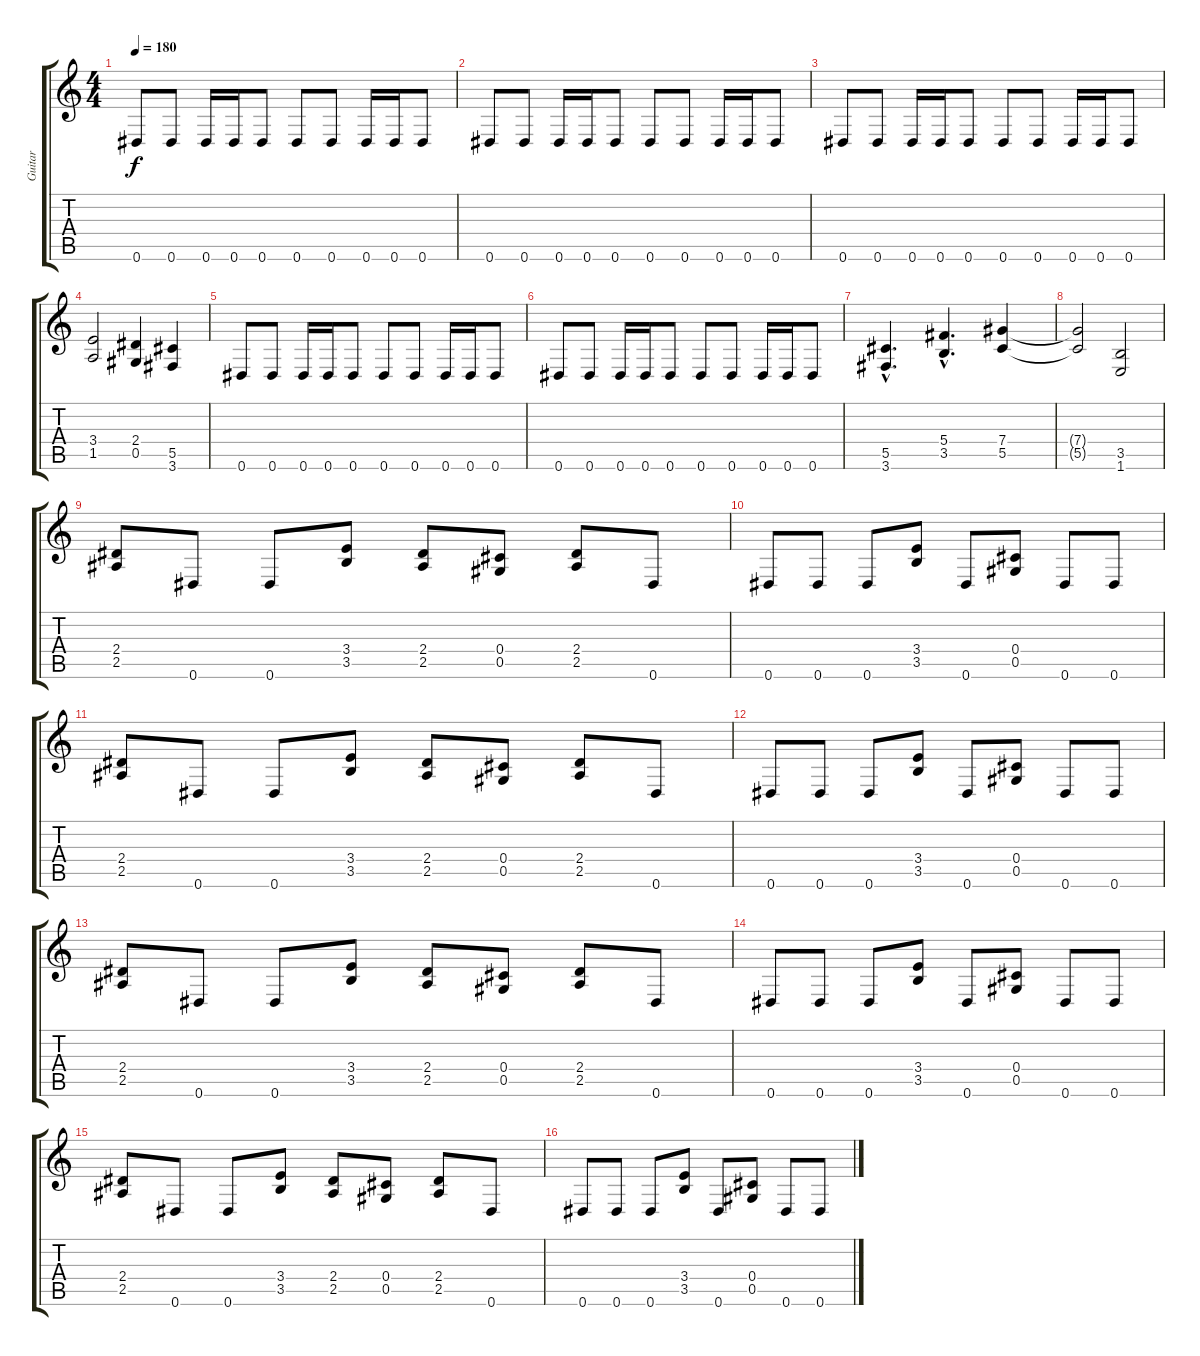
\track ("Guitar" "Guitar") {instrument distortionguitar}
\staff {score tabs}
\tuning (Eb4 Bb3 Gb3 Db3 Ab2 Eb2) {hide}
\ts (4 4)
\tempo 180
\clef g2
\ks c
0.6.8{dy f} 0.6.8 0.6.16 0.6.16 0.6.8 0.6.8 0.6.8 0.6.16 0.6.16 0.6.8 |
0.6.8 0.6.8 0.6.16 0.6.16 0.6.8 0.6.8 0.6.8 0.6.16 0.6.16 0.6.8 |
0.6.8 0.6.8 0.6.16 0.6.16 0.6.8 0.6.8 0.6.8 0.6.16 0.6.16 0.6.8 |
(3.4 1.5).2 (2.4 0.5).4 (5.5 3.6).4 |
0.6.8 0.6.8 0.6.16 0.6.16 0.6.8 0.6.8 0.6.8 0.6.16 0.6.16 0.6.8 |
0.6.8 0.6.8 0.6.16 0.6.16 0.6.8 0.6.8 0.6.8 0.6.16 0.6.16 0.6.8 |
(5.5{hac} 3.6{hac}).4{d} (5.4{hac} 3.5{hac}).4{d} (7.4 5.5).4 |
(7.4{t} 5.5{t}).2 (3.5 1.6).2 |
(2.4 2.5).8 0.6.8 0.6.8 (3.4 3.5).8 (2.4 2.5).8 (0.4 0.5).8 (2.4 2.5).8 0.6.8 |
0.6.8 0.6.8 0.6.8 (3.4 3.5).8 0.6.8 (0.4 0.5).8 0.6.8 0.6.8 |
(2.4 2.5).8 0.6.8 0.6.8 (3.4 3.5).8 (2.4 2.5).8 (0.4 0.5).8 (2.4 2.5).8 0.6.8 |
0.6.8 0.6.8 0.6.8 (3.4 3.5).8 0.6.8 (0.4 0.5).8 0.6.8 0.6.8 |
(2.4 2.5).8 0.6.8 0.6.8 (3.4 3.5).8 (2.4 2.5).8 (0.4 0.5).8 (2.4 2.5).8 0.6.8 |
0.6.8 0.6.8 0.6.8 (3.4 3.5).8 0.6.8 (0.4 0.5).8 0.6.8 0.6.8 |
(2.4 2.5).8 0.6.8 0.6.8 (3.4 3.5).8 (2.4 2.5).8 (0.4 0.5).8 (2.4 2.5).8 0.6.8 |
0.6.8 0.6.8 0.6.8 (3.4 3.5).8 0.6.8 (0.4 0.5).8 0.6.8 0.6.8
